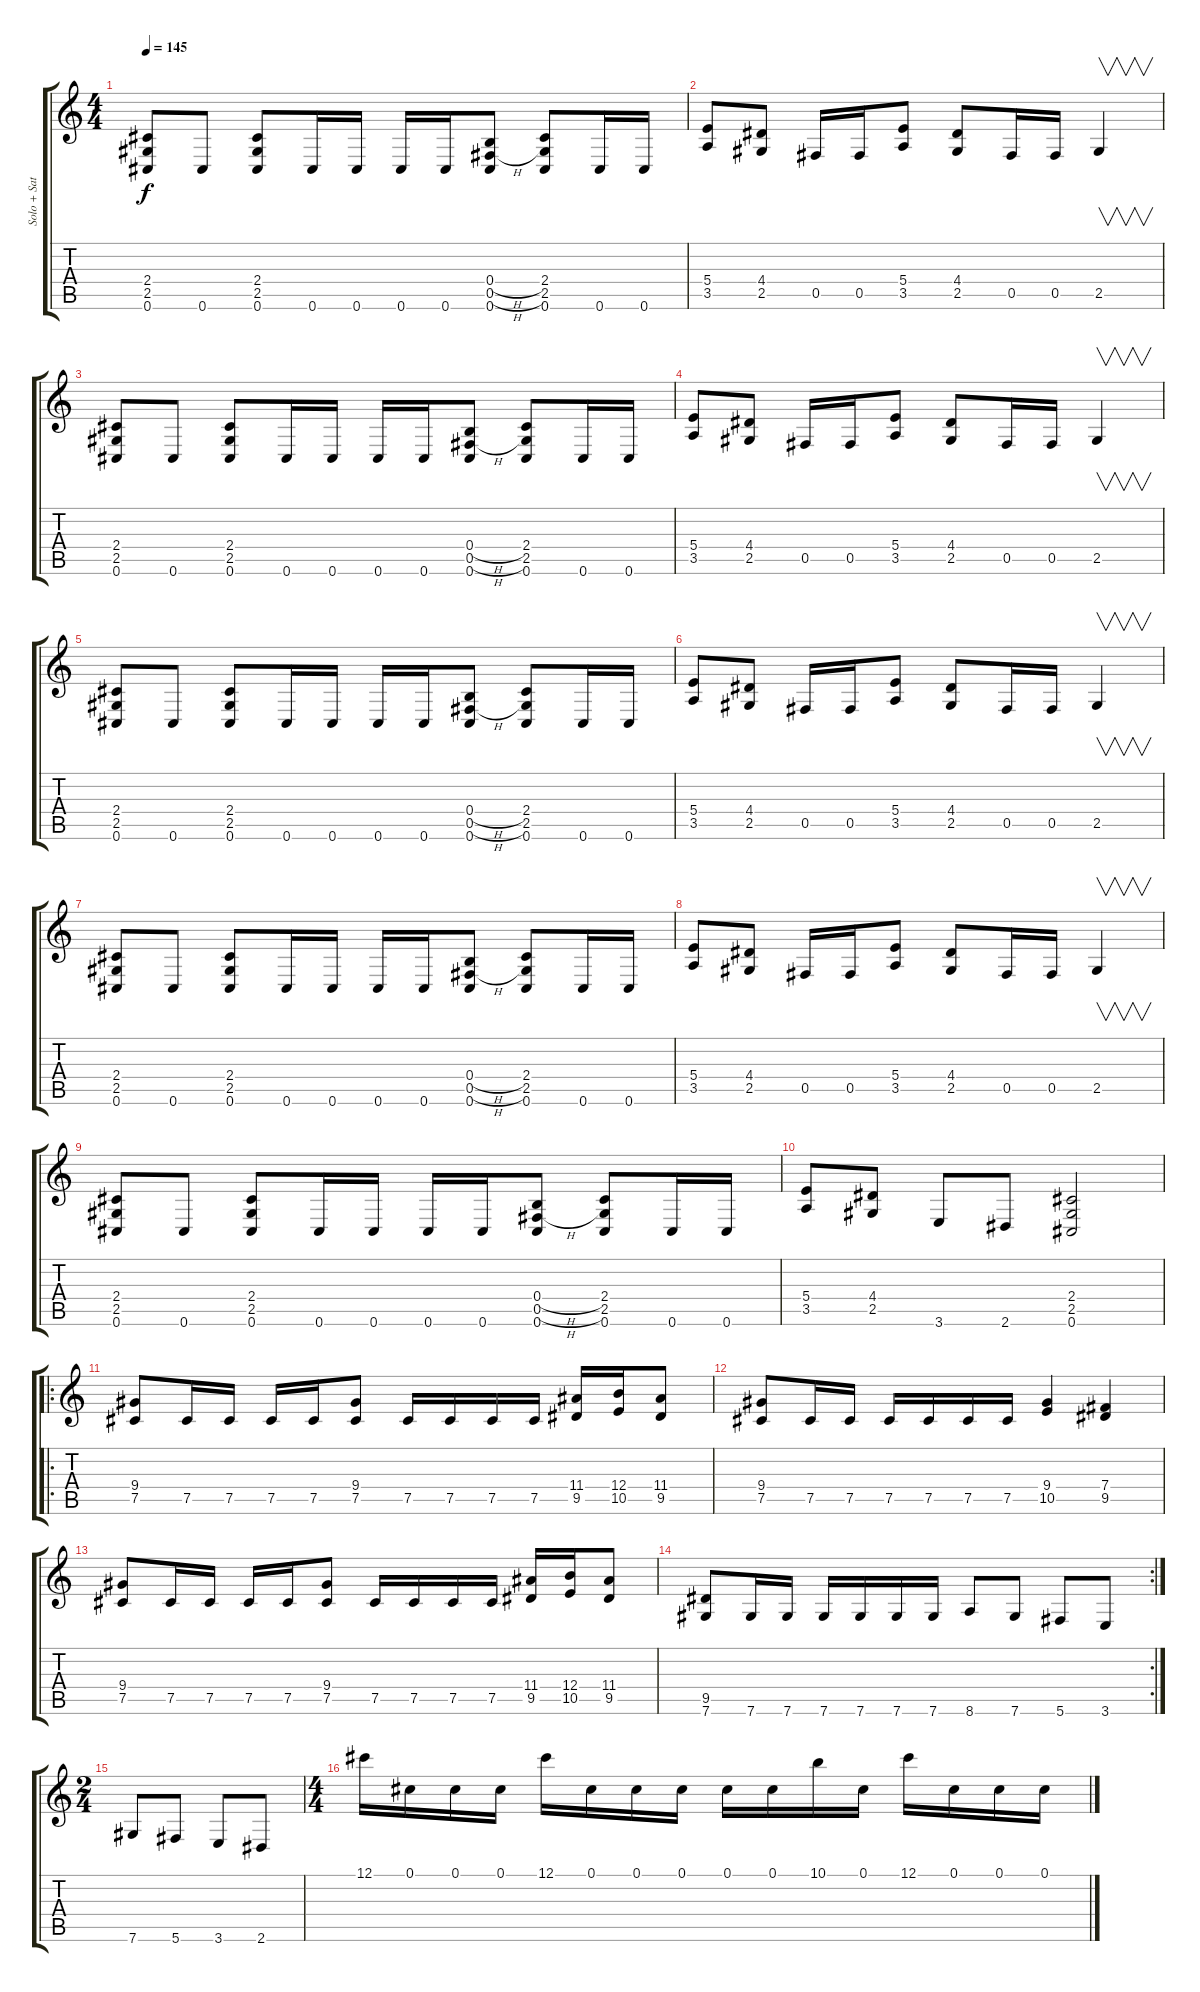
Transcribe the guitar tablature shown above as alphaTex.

\track ("Solo + Satu" "Solo + Sat") {instrument overdrivenguitar}
\staff {score tabs}
\tuning (Db4 Ab3 E3 B2 Gb2 Db2) {hide}
\ts (4 4)
\tempo 145
\clef g2
\ks c
(2.4 2.5 0.6).8{dy f} 0.6.8 (2.4 2.5 0.6).8 0.6.16 0.6.16 0.6.16 0.6.16 (0.4{h} 0.5{h} 0.6).8 (2.4 2.5 0.6).8 0.6.16 0.6.16 |
(5.4 3.5).8 (4.4 2.5).8 0.5.16 0.5.16 (5.4 3.5).8 (4.4 2.5).8 0.5.16 0.5.16 2.5.4{v} |
(2.4 2.5 0.6).8 0.6.8 (2.4 2.5 0.6).8 0.6.16 0.6.16 0.6.16 0.6.16 (0.4{h} 0.5{h} 0.6).8 (2.4 2.5 0.6).8 0.6.16 0.6.16 |
(5.4 3.5).8 (4.4 2.5).8 0.5.16 0.5.16 (5.4 3.5).8 (4.4 2.5).8 0.5.16 0.5.16 2.5.4{v} |
(2.4 2.5 0.6).8 0.6.8 (2.4 2.5 0.6).8 0.6.16 0.6.16 0.6.16 0.6.16 (0.4{h} 0.5{h} 0.6).8 (2.4 2.5 0.6).8 0.6.16 0.6.16 |
(5.4 3.5).8 (4.4 2.5).8 0.5.16 0.5.16 (5.4 3.5).8 (4.4 2.5).8 0.5.16 0.5.16 2.5.4{v} |
(2.4 2.5 0.6).8 0.6.8 (2.4 2.5 0.6).8 0.6.16 0.6.16 0.6.16 0.6.16 (0.4{h} 0.5{h} 0.6).8 (2.4 2.5 0.6).8 0.6.16 0.6.16 |
(5.4 3.5).8 (4.4 2.5).8 0.5.16 0.5.16 (5.4 3.5).8 (4.4 2.5).8 0.5.16 0.5.16 2.5.4{v} |
(2.4 2.5 0.6).8 0.6.8 (2.4 2.5 0.6).8 0.6.16 0.6.16 0.6.16 0.6.16 (0.4{h} 0.5{h} 0.6).8 (2.4 2.5 0.6).8 0.6.16 0.6.16 |
(5.4 3.5).8 (4.4 2.5).8 3.6.8 2.6.8 (2.4 2.5 0.6).2 |
\ro
(9.4 7.5).8 7.5.16 7.5.16 7.5.16 7.5.16 (9.4 7.5).8 7.5.16 7.5.16 7.5.16 7.5.16 (11.4 9.5).16 (12.4 10.5).16 (11.4 9.5).8 |
(9.4 7.5).8 7.5.16 7.5.16 7.5.16 7.5.16 7.5.16 7.5.16 (9.4 10.5).4 (7.4 9.5).4 |
(9.4 7.5).8 7.5.16 7.5.16 7.5.16 7.5.16 (9.4 7.5).8 7.5.16 7.5.16 7.5.16 7.5.16 (11.4 9.5).16 (12.4 10.5).16 (11.4 9.5).8 |
\rc 2
(9.5 7.6).8 7.6.16 7.6.16 7.6.16 7.6.16 7.6.16 7.6.16 8.6.8 7.6.8 5.6.8 3.6.8 |
\ts (2 4)
7.6.8 5.6.8 3.6.8 2.6.8 |
\ts (4 4)
12.1.16 0.1.16 0.1.16 0.1.16 12.1.16 0.1.16 0.1.16 0.1.16 0.1.16 0.1.16 10.1.16 0.1.16 12.1.16 0.1.16 0.1.16 0.1.16
